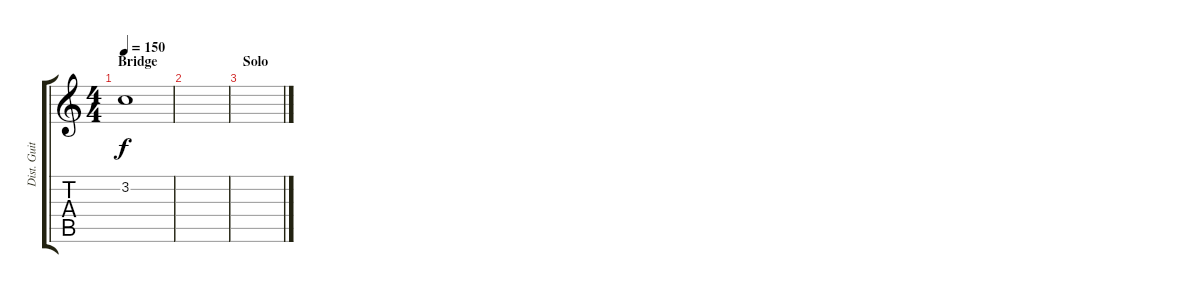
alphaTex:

\track ("Dist. Guitar" "Dist. Guit") {instrument distortionguitar}
\staff {score tabs}
\tuning (D4 A3 F3 C3 G2 D2) {hide}
\ts (4 4)
\section ("" "Bridge")
\tempo 150
\clef g2
\ks c
3.2{t}.1{dy f} |
|
\section ("" "Solo")
